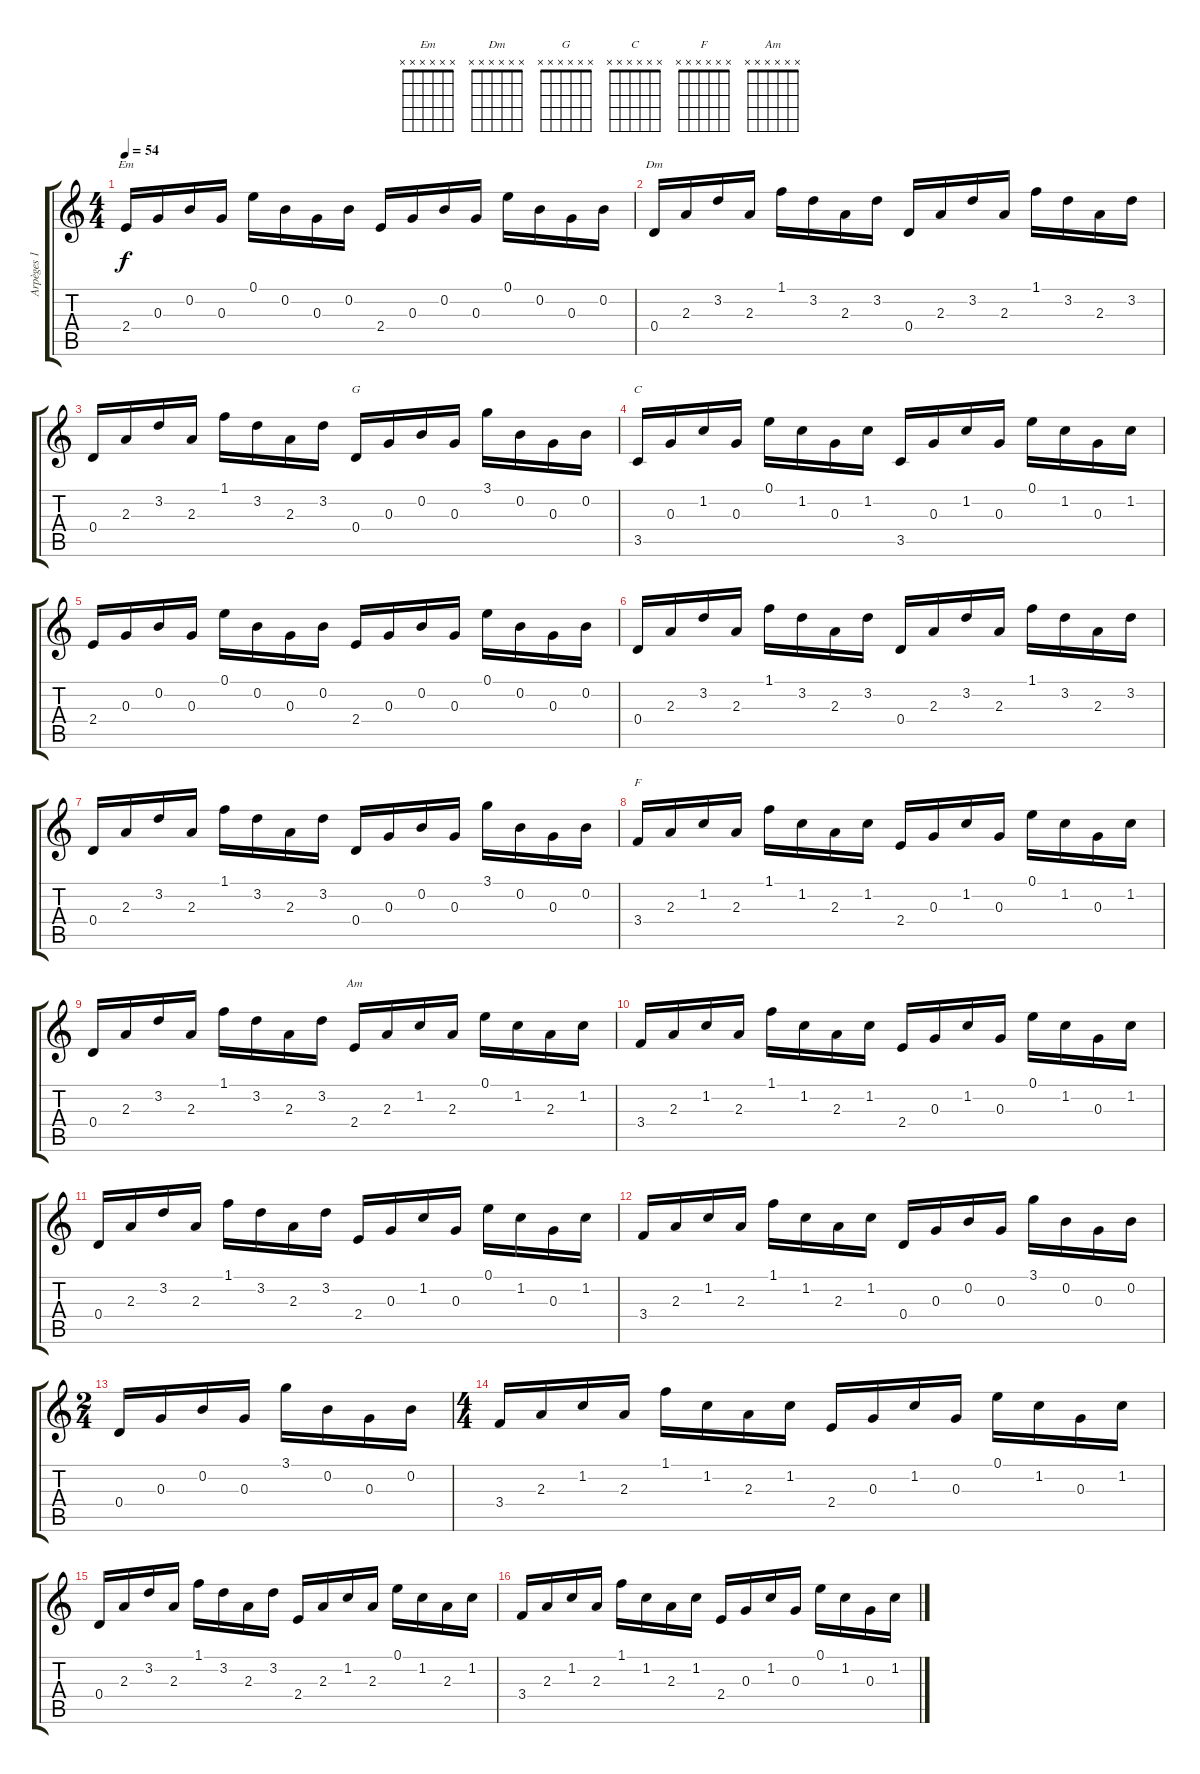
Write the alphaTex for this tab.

\track ("Arpèges 1" "Arpèges 1") {instrument acousticguitarnylon}
\staff {score tabs}
\tuning (E4 B3 G3 D3 A2 E2) {hide}
\chord ("Em" x x x x x x)
\chord ("Dm" x x x x x x)
\chord ("G" x x x x x x)
\chord ("C" x x x x x x)
\chord ("F" x x x x x x)
\chord ("Am" x x x x x x)
\ts (4 4)
\tempo 54
\clef g2
\ks c
2.4.16{ch "Em" dy f} 0.3.16 0.2.16 0.3.16 0.1.16 0.2.16 0.3.16 0.2.16 2.4.16 0.3.16 0.2.16 0.3.16 0.1.16 0.2.16 0.3.16 0.2.16 |
0.4.16{ch "Dm"} 2.3.16 3.2.16 2.3.16 1.1.16 3.2.16 2.3.16 3.2.16 0.4.16 2.3.16 3.2.16 2.3.16 1.1.16 3.2.16 2.3.16 3.2.16 |
0.4.16 2.3.16 3.2.16 2.3.16 1.1.16 3.2.16 2.3.16 3.2.16 0.4.16{ch "G"} 0.3.16 0.2.16 0.3.16 3.1.16 0.2.16 0.3.16 0.2.16 |
3.5.16{ch "C"} 0.3.16 1.2.16 0.3.16 0.1.16 1.2.16 0.3.16 1.2.16 3.5.16 0.3.16 1.2.16 0.3.16 0.1.16 1.2.16 0.3.16 1.2.16 |
2.4.16 0.3.16 0.2.16 0.3.16 0.1.16 0.2.16 0.3.16 0.2.16 2.4.16 0.3.16 0.2.16 0.3.16 0.1.16 0.2.16 0.3.16 0.2.16 |
0.4.16 2.3.16 3.2.16 2.3.16 1.1.16 3.2.16 2.3.16 3.2.16 0.4.16 2.3.16 3.2.16 2.3.16 1.1.16 3.2.16 2.3.16 3.2.16 |
0.4.16 2.3.16 3.2.16 2.3.16 1.1.16 3.2.16 2.3.16 3.2.16 0.4.16 0.3.16 0.2.16 0.3.16 3.1.16 0.2.16 0.3.16 0.2.16 |
3.4.16{ch "F"} 2.3.16 1.2.16 2.3.16 1.1.16 1.2.16 2.3.16 1.2.16 2.4.16 0.3.16 1.2.16 0.3.16 0.1.16 1.2.16 0.3.16 1.2.16 |
0.4.16 2.3.16 3.2.16 2.3.16 1.1.16 3.2.16 2.3.16 3.2.16 2.4.16{ch "Am"} 2.3.16 1.2.16 2.3.16 0.1.16 1.2.16 2.3.16 1.2.16 |
3.4.16 2.3.16 1.2.16 2.3.16 1.1.16 1.2.16 2.3.16 1.2.16 2.4.16 0.3.16 1.2.16 0.3.16 0.1.16 1.2.16 0.3.16 1.2.16 |
0.4.16 2.3.16 3.2.16 2.3.16 1.1.16 3.2.16 2.3.16 3.2.16 2.4.16 0.3.16 1.2.16 0.3.16 0.1.16 1.2.16 0.3.16 1.2.16 |
3.4.16 2.3.16 1.2.16 2.3.16 1.1.16 1.2.16 2.3.16 1.2.16 0.4.16 0.3.16 0.2.16 0.3.16 3.1.16 0.2.16 0.3.16 0.2.16 |
\ts (2 4)
0.4.16 0.3.16 0.2.16 0.3.16 3.1.16 0.2.16 0.3.16 0.2.16 |
\ts (4 4)
3.4.16 2.3.16 1.2.16 2.3.16 1.1.16 1.2.16 2.3.16 1.2.16 2.4.16 0.3.16 1.2.16 0.3.16 0.1.16 1.2.16 0.3.16 1.2.16 |
0.4.16 2.3.16 3.2.16 2.3.16 1.1.16 3.2.16 2.3.16 3.2.16 2.4.16 2.3.16 1.2.16 2.3.16 0.1.16 1.2.16 2.3.16 1.2.16 |
3.4.16 2.3.16 1.2.16 2.3.16 1.1.16 1.2.16 2.3.16 1.2.16 2.4.16 0.3.16 1.2.16 0.3.16 0.1.16 1.2.16 0.3.16 1.2.16
